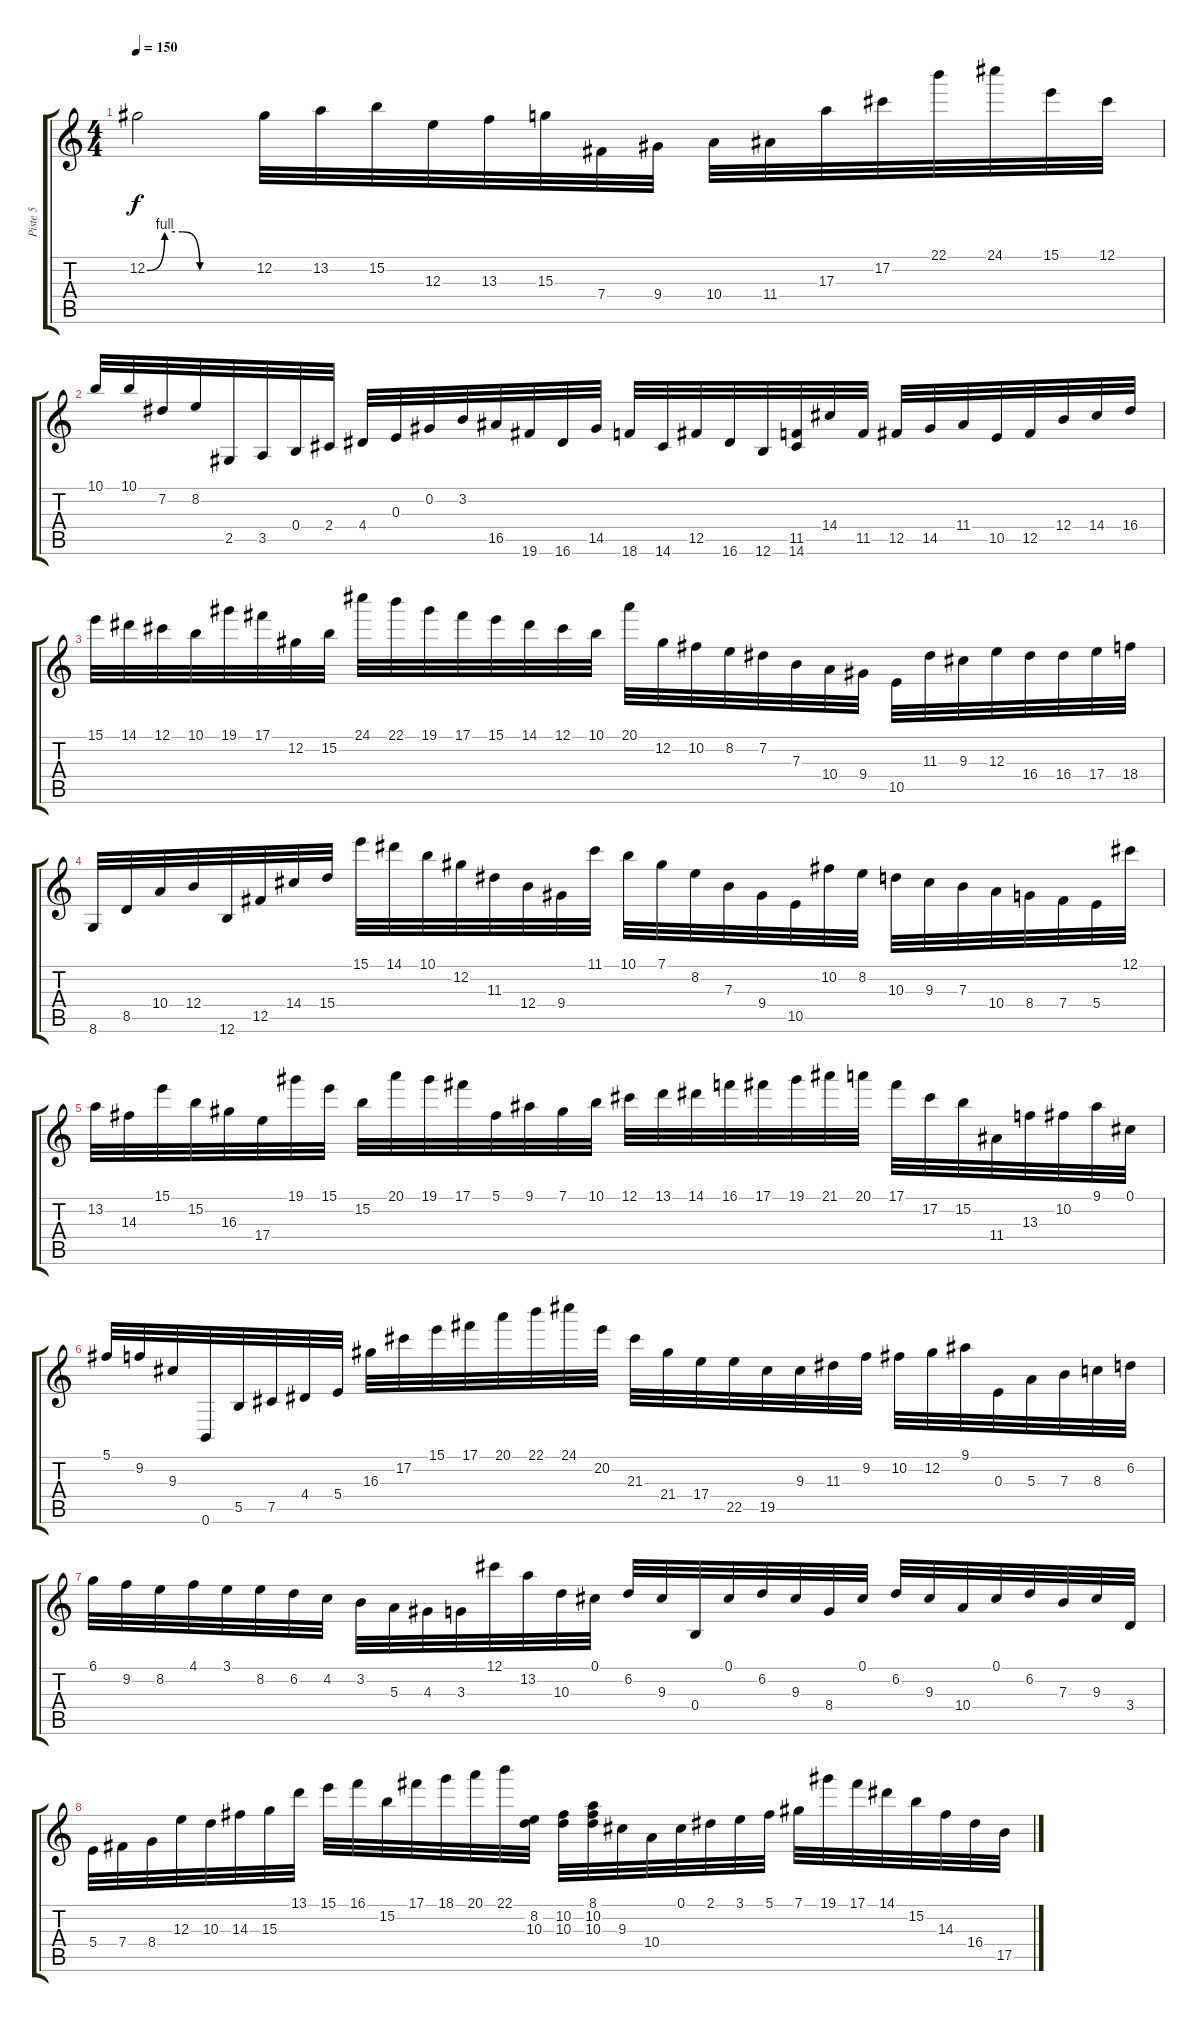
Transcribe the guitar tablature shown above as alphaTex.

\track ("Piste 5" "Piste 5") {instrument distortionguitar}
\staff {score tabs}
\tuning (Db4 Ab3 E3 B2 Gb2 B1) {hide}
\ts (4 4)
\tempo 150
\clef g2
\ks c
12.2{be (custom 0 0 10 4 20 4 30 0 60 0)}.2{dy f} 12.2.32 13.2.32 15.2.32 12.3.32 13.3.32 15.3.32 7.4.32 9.4.32 10.4.32 11.4.32 17.3.32 17.2.32 22.1.32 24.1.32 15.1.32 12.1.32 |
10.1.32 10.1.32 7.2.32 8.2.32 2.5.32 3.5.32 0.4.32 2.4.32 4.4.32 0.3.32 0.2.32 3.2.32 16.5.32 19.6.32 16.6.32 14.5.32 18.6.32 14.6.32 12.5.32 16.6.32 12.6.32 (11.5 14.6).32 14.4.32 11.5.32 12.5.32 14.5.32 11.4.32 10.5.32 12.5.32 12.4.32 14.4.32 16.4.32 |
15.1.32 14.1.32 12.1.32 10.1.32 19.1.32 17.1.32 12.2.32 15.2.32 24.1.32 22.1.32 19.1.32 17.1.32 15.1.32 14.1.32 12.1.32 10.1.32 20.1.32 12.2.32 10.2.32 8.2.32 7.2.32 7.3.32 10.4.32 9.4.32 10.5.32 11.3.32 9.3.32 12.3.32 16.4.32 16.4.32 17.4.32 18.4.32 |
8.6.32 8.5.32 10.4.32 12.4.32 12.6.32 12.5.32 14.4.32 15.4.32 15.1.32 14.1.32 10.1.32 12.2.32 11.3.32 12.4.32 9.4.32 11.1.32 10.1.32 7.1.32 8.2.32 7.3.32 9.4.32 10.5.32 10.2.32 8.2.32 10.3.32 9.3.32 7.3.32 10.4.32 8.4.32 7.4.32 5.4.32 12.1.32 |
13.2.32 14.3.32 15.1.32 15.2.32 16.3.32 17.4.32 19.1.32 15.1.32 15.2.32 20.1.32 19.1.32 17.1.32 5.1.32 9.1.32 7.1.32 10.1.32 12.1.32 13.1.32 14.1.32 16.1.32 17.1.32 19.1.32 21.1.32 20.1.32 17.1.32 17.2.32 15.2.32 11.4.32 13.3.32 10.2.32 9.1.32 0.1.32 |
5.1.32 9.2.32 9.3.32 0.6.32 5.5.32 7.5.32 4.4.32 5.4.32 16.3.32 17.2.32 15.1.32 17.1.32 20.1.32 22.1.32 24.1.32 20.2.32 21.3.32 21.4.32 17.4.32 22.5.32 19.5.32 9.3.32 11.3.32 9.2.32 10.2.32 12.2.32 9.1.32 0.3.32 5.3.32 7.3.32 8.3.32 6.2.32 |
6.1.32 9.2.32 8.2.32 4.1.32 3.1.32 8.2.32 6.2.32 4.2.32 3.2.32 5.3.32 4.3.32 3.3.32 12.1.32 13.2.32 10.3.32 0.1.32 6.2.32 9.3.32 0.4.32 0.1.32 6.2.32 9.3.32 8.4.32 0.1.32 6.2.32 9.3.32 10.4.32 0.1.32 6.2.32 7.3.32 9.3.32 3.4.32 |
5.4.32 7.4.32 8.4.32 12.3.32 10.3.32 14.3.32 15.3.32 13.1.32 15.1.32 16.1.32 15.2.32 17.1.32 18.1.32 20.1.32 22.1.32 (8.2 10.3).32 (10.2 10.3).32 (8.1 10.2 10.3).32 9.3.32 10.4.32 0.1.32 2.1.32 3.1.32 5.1.32 7.1.32 19.1.32 17.1.32 14.1.32 15.2.32 14.3.32 16.4.32 17.5.32
